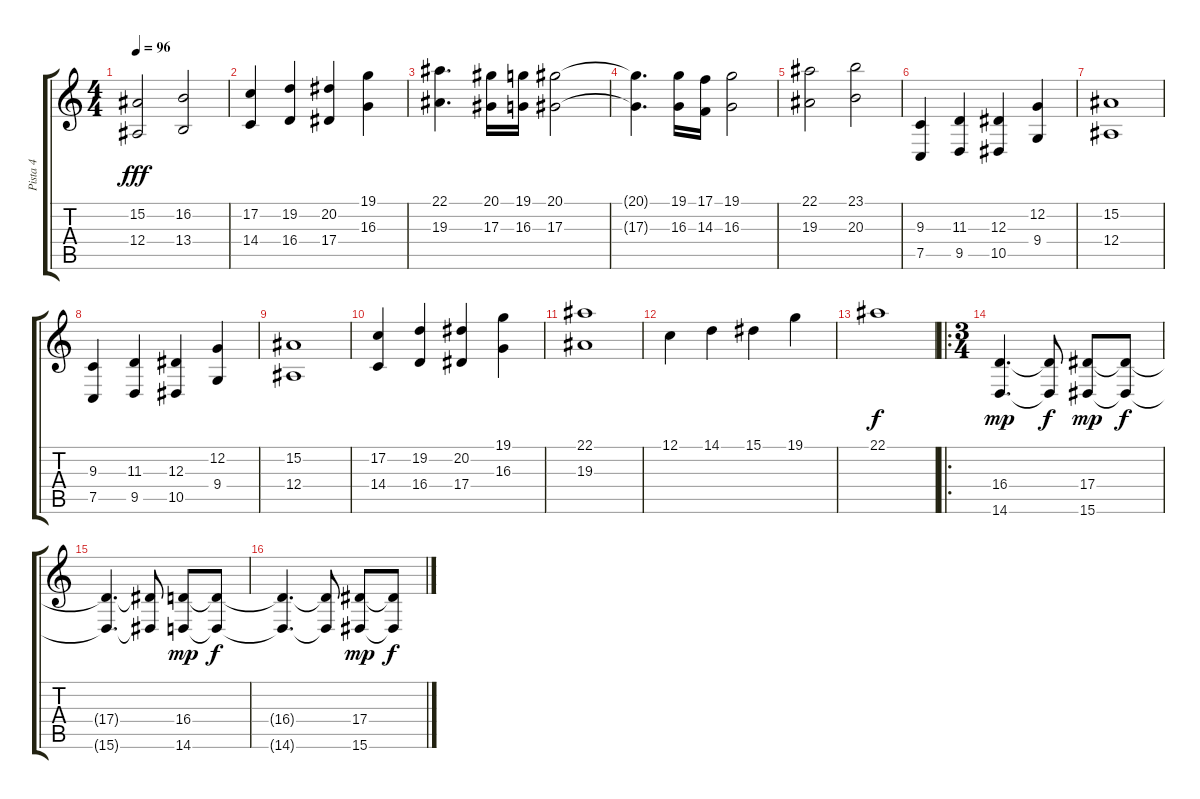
\track ("Pista 4" "Pista 4") {instrument tremolostrings}
\staff {score tabs}
\tuning (C4 G3 Eb3 Bb2 F2 C2) {hide}
\ts (4 4)
\tempo 96
\clef g2
\ks c
(15.2 12.4).2{dy fff} (16.2 13.4).2 |
(17.2 14.4).4 (19.2 16.4).4 (20.2 17.4).4 (19.1 16.3).4 |
(22.1 19.3).4{d} (20.1 17.3).16 (19.1 16.3).16 (20.1 17.3).2 |
(20.1{t} 17.3{t}).4{d} (19.1 16.3).16 (17.1 14.3).16 (19.1 16.3).2 |
(22.1 19.3).2 (23.1 20.3).2 |
(9.3 7.5).4 (11.3 9.5).4 (12.3 10.5).4 (12.2 9.4).4 |
(15.2 12.4).1 |
(9.3 7.5).4 (11.3 9.5).4 (12.3 10.5).4 (12.2 9.4).4 |
(15.2 12.4).1 |
(17.2 14.4).4 (19.2 16.4).4 (20.2 17.4).4 (19.1 16.3).4 |
(22.1 19.3).1 |
12.1.4 14.1.4 15.1.4 19.1.4 |
22.1.1{dy f} |
\ro
\ts (3 4)
(16.4 14.6).4{d dy mp} (16.4{t} 14.6{t}).8{dy f} (17.4 15.6).8{dy mp} (17.4{t} 15.6{t}).8{dy f} |
(17.4{t} 15.6{t}).4{d} (17.4{t} 15.6{t}).8 (16.4 14.6).8{dy mp} (16.4{t} 14.6{t}).8{dy f} |
(16.4{t} 14.6{t}).4{d} (16.4{t} 14.6{t}).8 (17.4 15.6).8{dy mp} (17.4{t} 15.6{t}).8{dy f}
